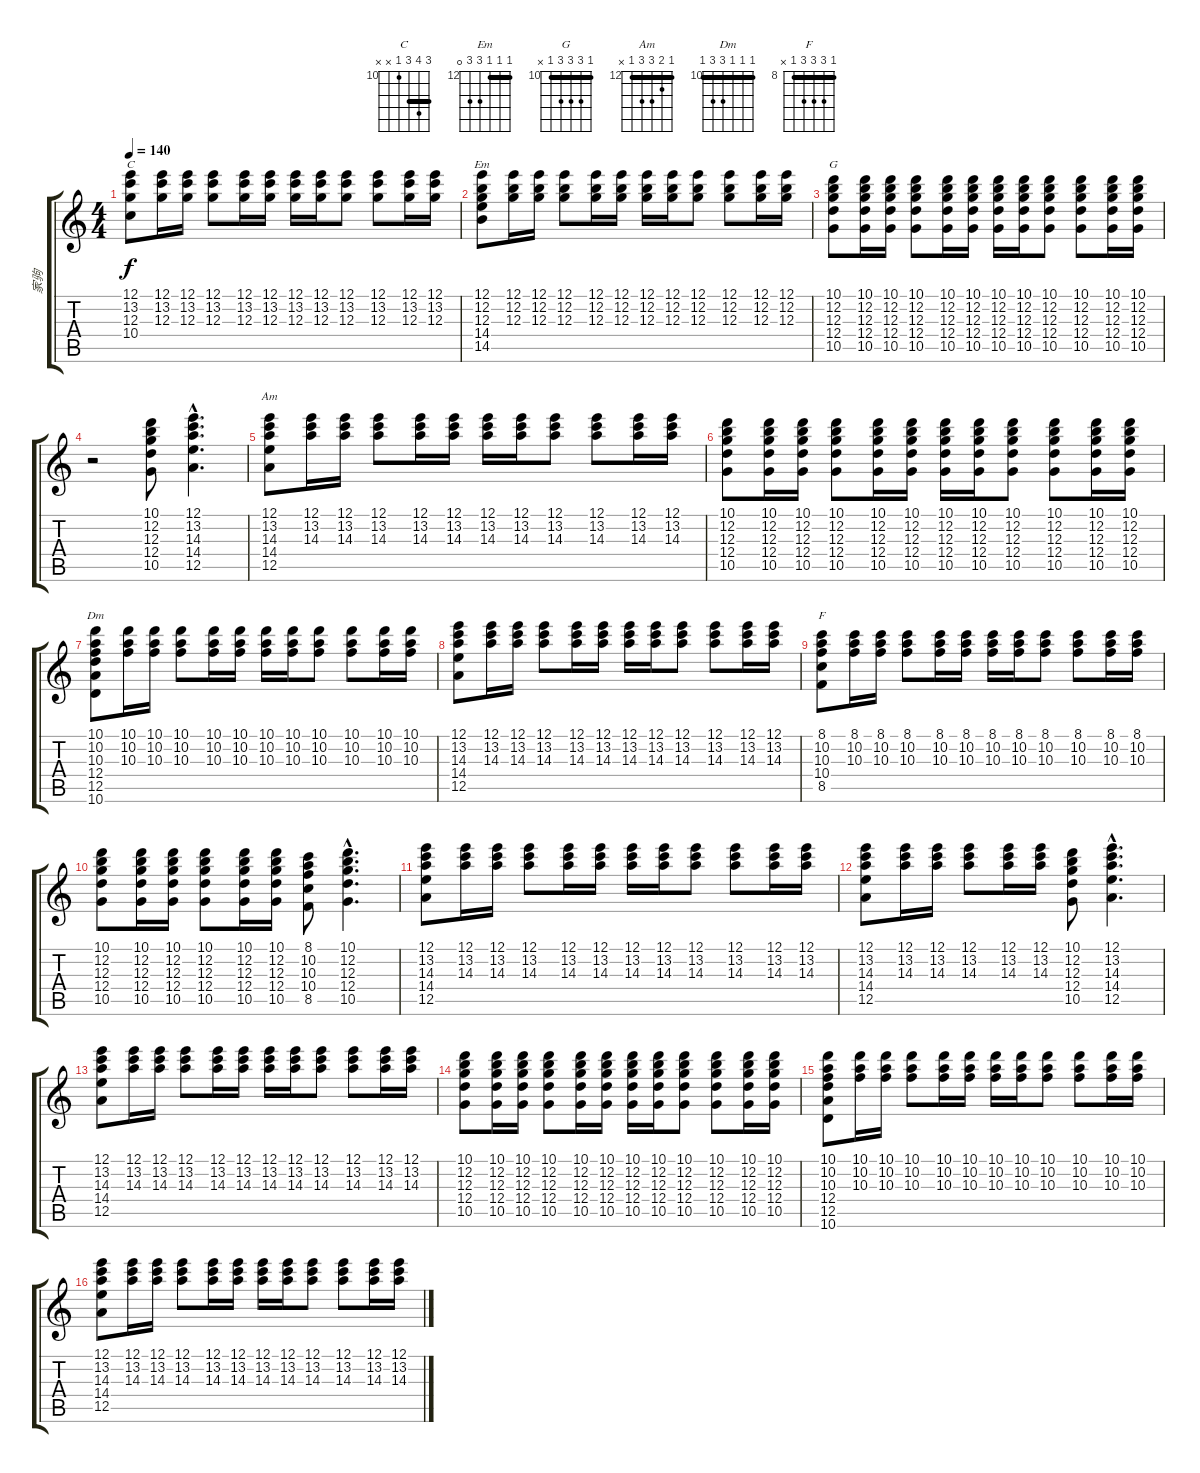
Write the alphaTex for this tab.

\track ("家驹" "家驹") {instrument electricguitarmuted}
\staff {score tabs}
\tuning (E4 B3 G3 D3 A2 E2) {hide}
\chord ("C" 12 13 12 10 x x) {firstfret 10 barre 12}
\chord ("Em" 12 12 12 14 14 0) {firstfret 12 barre 12}
\chord ("G" 10 12 12 12 10 x) {firstfret 10 barre 10}
\chord ("Am" 12 13 14 14 12 x) {firstfret 12 barre 12}
\chord ("Dm" 10 10 10 12 12 10) {firstfret 10 barre 10}
\chord ("F" 8 10 10 10 8 x) {firstfret 8 barre 8}
\ts (4 4)
\tempo 140
\clef g2
\ks c
(12.1 13.2 12.3 10.4).8{ch "C" dy f} (12.1 13.2 12.3).16 (12.1 13.2 12.3).16 (12.1 13.2 12.3).8 (12.1 13.2 12.3).16 (12.1 13.2 12.3).16 (12.1 13.2 12.3).16 (12.1 13.2 12.3).16 (12.1 13.2 12.3).8 (12.1 13.2 12.3).8 (12.1 13.2 12.3).16 (12.1 13.2 12.3).16 |
(12.1 12.2 12.3 14.4 14.5).8{ch "Em"} (12.1 12.2 12.3).16 (12.1 12.2 12.3).16 (12.1 12.2 12.3).8 (12.1 12.2 12.3).16 (12.1 12.2 12.3).16 (12.1 12.2 12.3).16 (12.1 12.2 12.3).16 (12.1 12.2 12.3).8 (12.1 12.2 12.3).8 (12.1 12.2 12.3).16 (12.1 12.2 12.3).16 |
(10.1 12.2 12.3 12.4 10.5).8{ch "G"} (10.1 12.2 12.3 12.4 10.5).16 (10.1 12.2 12.3 12.4 10.5).16 (10.1 12.2 12.3 12.4 10.5).8 (10.1 12.2 12.3 12.4 10.5).16 (10.1 12.2 12.3 12.4 10.5).16 (10.1 12.2 12.3 12.4 10.5).16 (10.1 12.2 12.3 12.4 10.5).16 (10.1 12.2 12.3 12.4 10.5).8 (10.1 12.2 12.3 12.4 10.5).8 (10.1 12.2 12.3 12.4 10.5).16 (10.1 12.2 12.3 12.4 10.5).16 |
r.2 (10.1 12.2 12.3 12.4 10.5).8 (12.1{hac} 13.2{hac} 14.3{hac} 14.4{hac} 12.5{hac}).4{d} |
(12.1 13.2 14.3 14.4 12.5).8{ch "Am"} (12.1 13.2 14.3).16 (12.1 13.2 14.3).16 (12.1 13.2 14.3).8 (12.1 13.2 14.3).16 (12.1 13.2 14.3).16 (12.1 13.2 14.3).16 (12.1 13.2 14.3).16 (12.1 13.2 14.3).8 (12.1 13.2 14.3).8 (12.1 13.2 14.3).16 (12.1 13.2 14.3).16 |
(10.1 12.2 12.3 12.4 10.5).8 (10.1 12.2 12.3 12.4 10.5).16 (10.1 12.2 12.3 12.4 10.5).16 (10.1 12.2 12.3 12.4 10.5).8 (10.1 12.2 12.3 12.4 10.5).16 (10.1 12.2 12.3 12.4 10.5).16 (10.1 12.2 12.3 12.4 10.5).16 (10.1 12.2 12.3 12.4 10.5).16 (10.1 12.2 12.3 12.4 10.5).8 (10.1 12.2 12.3 12.4 10.5).8 (10.1 12.2 12.3 12.4 10.5).16 (10.1 12.2 12.3 12.4 10.5).16 |
(10.1 10.2 10.3 12.4 12.5 10.6).8{ch "Dm"} (10.1 10.2 10.3).16 (10.1 10.2 10.3).16 (10.1 10.2 10.3).8 (10.1 10.2 10.3).16 (10.1 10.2 10.3).16 (10.1 10.2 10.3).16 (10.1 10.2 10.3).16 (10.1 10.2 10.3).8 (10.1 10.2 10.3).8 (10.1 10.2 10.3).16 (10.1 10.2 10.3).16 |
(12.1 13.2 14.3 14.4 12.5).8 (12.1 13.2 14.3).16 (12.1 13.2 14.3).16 (12.1 13.2 14.3).8 (12.1 13.2 14.3).16 (12.1 13.2 14.3).16 (12.1 13.2 14.3).16 (12.1 13.2 14.3).16 (12.1 13.2 14.3).8 (12.1 13.2 14.3).8 (12.1 13.2 14.3).16 (12.1 13.2 14.3).16 |
(8.1 10.2 10.3 10.4 8.5).8{ch "F"} (8.1 10.2 10.3).16 (8.1 10.2 10.3).16 (8.1 10.2 10.3).8 (8.1 10.2 10.3).16 (8.1 10.2 10.3).16 (8.1 10.2 10.3).16 (8.1 10.2 10.3).16 (8.1 10.2 10.3).8 (8.1 10.2 10.3).8 (8.1 10.2 10.3).16 (8.1 10.2 10.3).16 |
(10.1 12.2 12.3 12.4 10.5).8 (10.1 12.2 12.3 12.4 10.5).16 (10.1 12.2 12.3 12.4 10.5).16 (10.1 12.2 12.3 12.4 10.5).8 (10.1 12.2 12.3 12.4 10.5).16 (10.1 12.2 12.3 12.4 10.5).16 (8.1 10.2 10.3 10.4 8.5).8 (10.1{hac} 12.2{hac} 12.3{hac} 12.4{hac} 10.5{hac}).4{d} |
(12.1 13.2 14.3 14.4 12.5).8 (12.1 13.2 14.3).16 (12.1 13.2 14.3).16 (12.1 13.2 14.3).8 (12.1 13.2 14.3).16 (12.1 13.2 14.3).16 (12.1 13.2 14.3).16 (12.1 13.2 14.3).16 (12.1 13.2 14.3).8 (12.1 13.2 14.3).8 (12.1 13.2 14.3).16 (12.1 13.2 14.3).16 |
(12.1 13.2 14.3 14.4 12.5).8 (12.1 13.2 14.3).16 (12.1 13.2 14.3).16 (12.1 13.2 14.3).8 (12.1 13.2 14.3).16 (12.1 13.2 14.3).16 (10.1 12.2 12.3 12.4 10.5).8 (12.1{hac} 13.2{hac} 14.3{hac} 14.4{hac} 12.5{hac}).4{d} |
(12.1 13.2 14.3 14.4 12.5).8 (12.1 13.2 14.3).16 (12.1 13.2 14.3).16 (12.1 13.2 14.3).8 (12.1 13.2 14.3).16 (12.1 13.2 14.3).16 (12.1 13.2 14.3).16 (12.1 13.2 14.3).16 (12.1 13.2 14.3).8 (12.1 13.2 14.3).8 (12.1 13.2 14.3).16 (12.1 13.2 14.3).16 |
(10.1 12.2 12.3 12.4 10.5).8 (10.1 12.2 12.3 12.4 10.5).16 (10.1 12.2 12.3 12.4 10.5).16 (10.1 12.2 12.3 12.4 10.5).8 (10.1 12.2 12.3 12.4 10.5).16 (10.1 12.2 12.3 12.4 10.5).16 (10.1 12.2 12.3 12.4 10.5).16 (10.1 12.2 12.3 12.4 10.5).16 (10.1 12.2 12.3 12.4 10.5).8 (10.1 12.2 12.3 12.4 10.5).8 (10.1 12.2 12.3 12.4 10.5).16 (10.1 12.2 12.3 12.4 10.5).16 |
(10.1 10.2 10.3 12.4 12.5 10.6).8 (10.1 10.2 10.3).16 (10.1 10.2 10.3).16 (10.1 10.2 10.3).8 (10.1 10.2 10.3).16 (10.1 10.2 10.3).16 (10.1 10.2 10.3).16 (10.1 10.2 10.3).16 (10.1 10.2 10.3).8 (10.1 10.2 10.3).8 (10.1 10.2 10.3).16 (10.1 10.2 10.3).16 |
(12.1 13.2 14.3 14.4 12.5).8 (12.1 13.2 14.3).16 (12.1 13.2 14.3).16 (12.1 13.2 14.3).8 (12.1 13.2 14.3).16 (12.1 13.2 14.3).16 (12.1 13.2 14.3).16 (12.1 13.2 14.3).16 (12.1 13.2 14.3).8 (12.1 13.2 14.3).8 (12.1 13.2 14.3).16 (12.1 13.2 14.3).16
